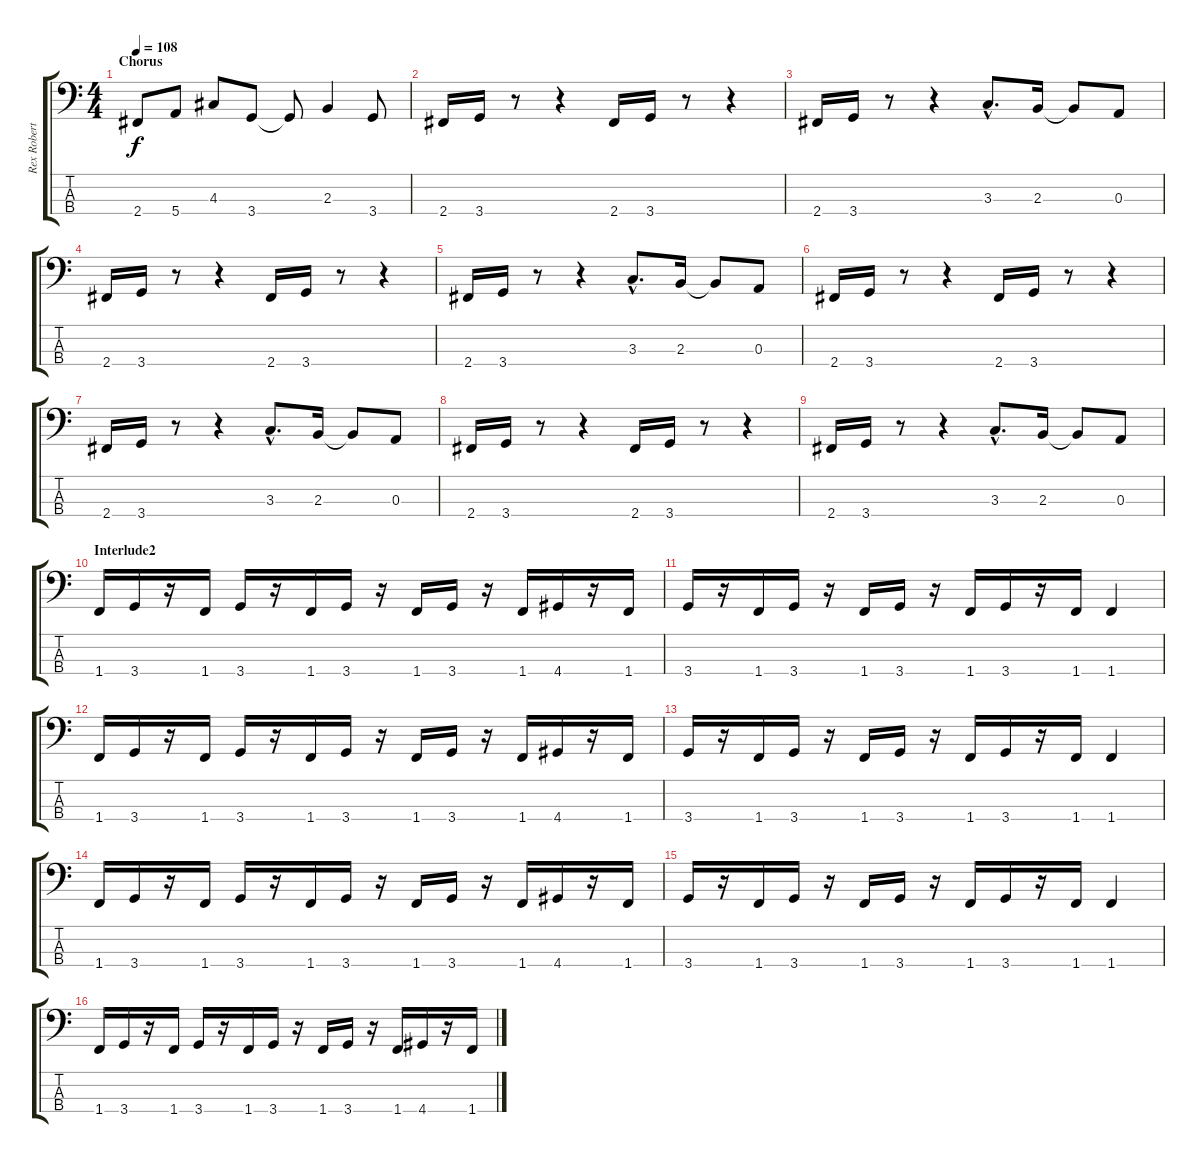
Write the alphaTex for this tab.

\track ("Rex Robert Brown" "Rex Robert") {instrument electricbasspick}
\staff {score tabs}
\tuning (G2 D2 A1 E1) {hide}
\ts (4 4)
\section ("" "Chorus")
\tempo 108
\clef f4
\ks c
2.4.8{dy f} 5.4.8 4.3.8 3.4.8 3.4{t}.8 2.3.4 3.4.8 |
2.4.16 3.4.16 r.8 r.4 2.4.16 3.4.16 r.8 r.4 |
2.4.16 3.4.16 r.8 r.4 3.3{hac}.8{d} 2.3.16 2.3{t}.8 0.3.8 |
2.4.16 3.4.16 r.8 r.4 2.4.16 3.4.16 r.8 r.4 |
2.4.16 3.4.16 r.8 r.4 3.3{hac}.8{d} 2.3.16 2.3{t}.8 0.3.8 |
2.4.16 3.4.16 r.8 r.4 2.4.16 3.4.16 r.8 r.4 |
2.4.16 3.4.16 r.8 r.4 3.3{hac}.8{d} 2.3.16 2.3{t}.8 0.3.8 |
2.4.16 3.4.16 r.8 r.4 2.4.16 3.4.16 r.8 r.4 |
2.4.16 3.4.16 r.8 r.4 3.3{hac}.8{d} 2.3.16 2.3{t}.8 0.3.8 |
\section ("" "Interlude2")
1.4.16 3.4.16 r.16 1.4.16 3.4.16 r.16 1.4.16 3.4.16 r.16 1.4.16 3.4.16 r.16 1.4.16 4.4.16 r.16 1.4.16 |
3.4.16 r.16 1.4.16 3.4.16 r.16 1.4.16 3.4.16 r.16 1.4.16 3.4.16 r.16 1.4.16 1.4.4 |
1.4.16 3.4.16 r.16 1.4.16 3.4.16 r.16 1.4.16 3.4.16 r.16 1.4.16 3.4.16 r.16 1.4.16 4.4.16 r.16 1.4.16 |
3.4.16 r.16 1.4.16 3.4.16 r.16 1.4.16 3.4.16 r.16 1.4.16 3.4.16 r.16 1.4.16 1.4.4 |
1.4.16 3.4.16 r.16 1.4.16 3.4.16 r.16 1.4.16 3.4.16 r.16 1.4.16 3.4.16 r.16 1.4.16 4.4.16 r.16 1.4.16 |
3.4.16 r.16 1.4.16 3.4.16 r.16 1.4.16 3.4.16 r.16 1.4.16 3.4.16 r.16 1.4.16 1.4.4 |
1.4.16 3.4.16 r.16 1.4.16 3.4.16 r.16 1.4.16 3.4.16 r.16 1.4.16 3.4.16 r.16 1.4.16 4.4.16 r.16 1.4.16
